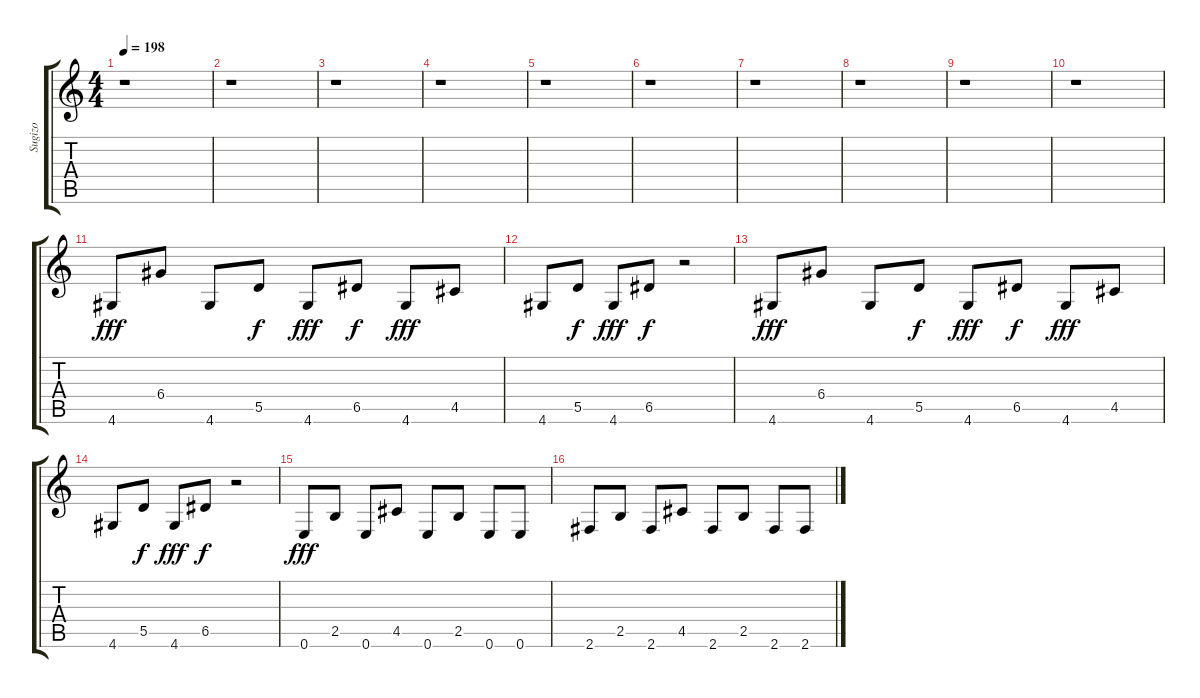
\track ("Sugizo" "Sugizo") {instrument distortionguitar}
\staff {score tabs}
\tuning (E4 B3 G3 D3 A2 E2) {hide}
\ts (4 4)
\tempo 198
\clef g2
\ks c
r.1{dy f} |
r.1 |
r.1 |
r.1 |
r.1 |
r.1 |
r.1 |
r.1 |
r.1 |
r.1 |
4.6.8{dy fff} 6.4.8 4.6.8 5.5.8{dy f} 4.6.8{dy fff} 6.5.8{dy f} 4.6.8{dy fff} 4.5.8 |
4.6.8 5.5.8{dy f} 4.6.8{dy fff} 6.5.8{dy f} r.2 |
4.6.8{dy fff volume 16 balance 9 instrument distortionguitar} 6.4.8 4.6.8 5.5.8{dy f} 4.6.8{dy fff} 6.5.8{dy f} 4.6.8{dy fff} 4.5.8 |
4.6.8 5.5.8{dy f} 4.6.8{dy fff} 6.5.8{dy f} r.2 |
0.6.8{dy fff} 2.5.8 0.6.8 4.5.8 0.6.8 2.5.8 0.6.8 0.6.8 |
2.6.8 2.5.8 2.6.8 4.5.8 2.6.8 2.5.8 2.6.8 2.6.8
